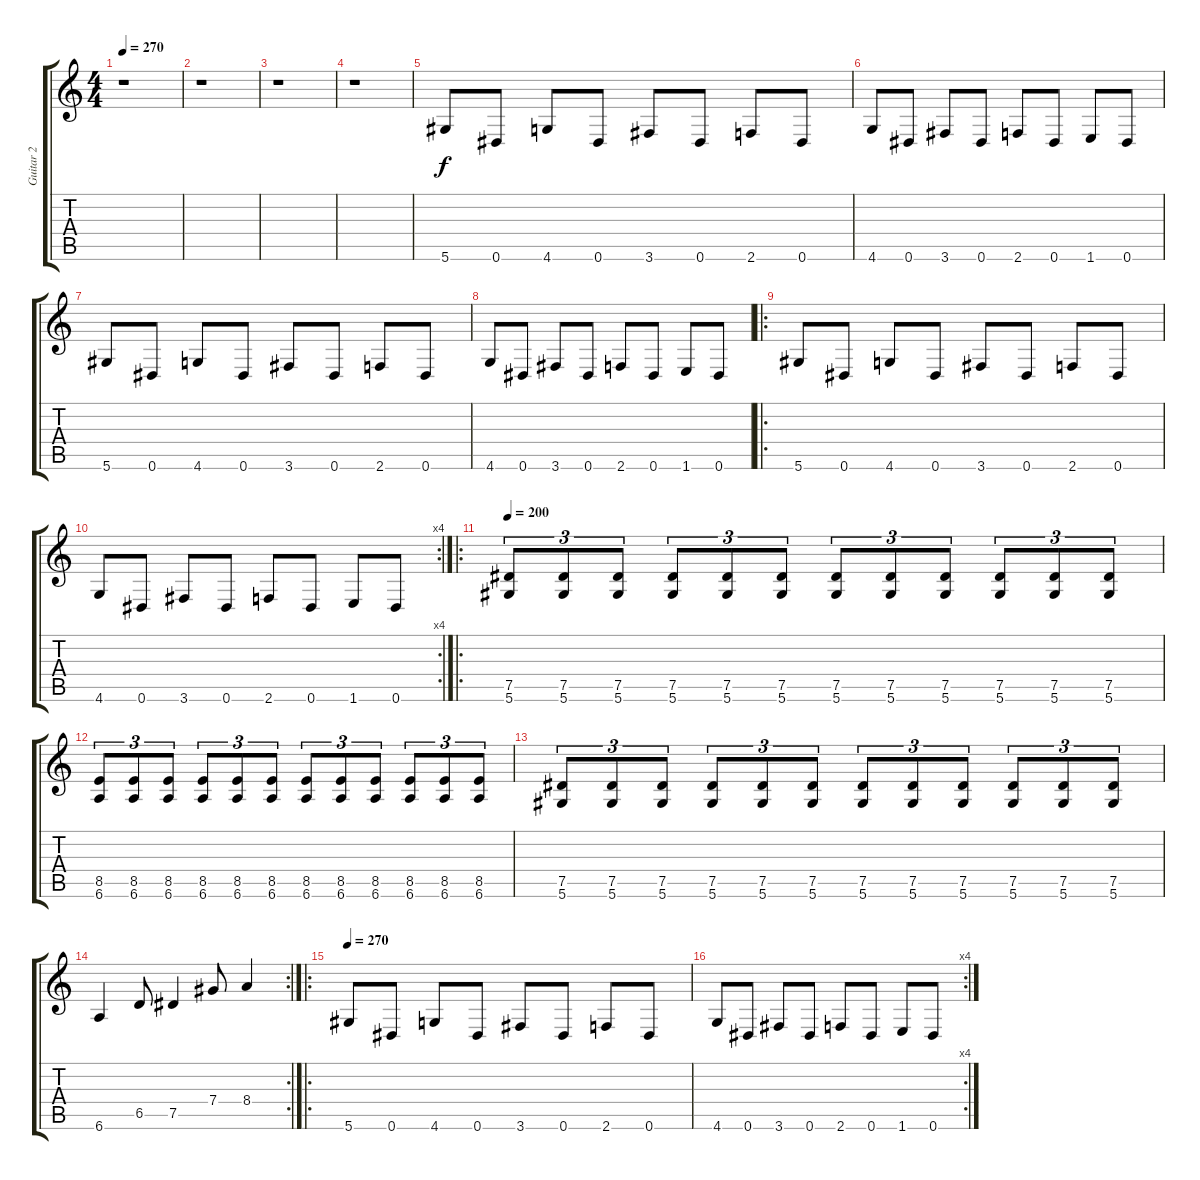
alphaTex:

\track ("Guitar 2" "Guitar 2") {instrument distortionguitar}
\staff {score tabs}
\tuning (Eb4 Bb3 Gb3 Db3 Ab2 Eb2) {hide}
\ts (4 4)
\tempo 270
\clef g2
\ks c
r.1{dy f instrument distortionguitar} |
r.1 |
r.1 |
r.1 |
5.6.8 0.6.8 4.6.8 0.6.8 3.6.8 0.6.8 2.6.8 0.6.8 |
4.6.8 0.6.8 3.6.8 0.6.8 2.6.8 0.6.8 1.6.8 0.6.8 |
5.6.8 0.6.8 4.6.8 0.6.8 3.6.8 0.6.8 2.6.8 0.6.8 |
4.6.8 0.6.8 3.6.8 0.6.8 2.6.8 0.6.8 1.6.8 0.6.8 |
\ro
5.6.8 0.6.8 4.6.8 0.6.8 3.6.8 0.6.8 2.6.8 0.6.8 |
\rc 4
4.6.8 0.6.8 3.6.8 0.6.8 2.6.8 0.6.8 1.6.8 0.6.8 |
\ro
\tempo 200
(7.5 5.6).8{tu (3 2)} (7.5 5.6).8{tu (3 2)} (7.5 5.6).8{tu (3 2)} (7.5 5.6).8{tu (3 2)} (7.5 5.6).8{tu (3 2)} (7.5 5.6).8{tu (3 2)} (7.5 5.6).8{tu (3 2)} (7.5 5.6).8{tu (3 2)} (7.5 5.6).8{tu (3 2)} (7.5 5.6).8{tu (3 2)} (7.5 5.6).8{tu (3 2)} (7.5 5.6).8{tu (3 2)} |
(8.5 6.6).8{tu (3 2)} (8.5 6.6).8{tu (3 2)} (8.5 6.6).8{tu (3 2)} (8.5 6.6).8{tu (3 2)} (8.5 6.6).8{tu (3 2)} (8.5 6.6).8{tu (3 2)} (8.5 6.6).8{tu (3 2)} (8.5 6.6).8{tu (3 2)} (8.5 6.6).8{tu (3 2)} (8.5 6.6).8{tu (3 2)} (8.5 6.6).8{tu (3 2)} (8.5 6.6).8{tu (3 2)} |
(7.5 5.6).8{tu (3 2)} (7.5 5.6).8{tu (3 2)} (7.5 5.6).8{tu (3 2)} (7.5 5.6).8{tu (3 2)} (7.5 5.6).8{tu (3 2)} (7.5 5.6).8{tu (3 2)} (7.5 5.6).8{tu (3 2)} (7.5 5.6).8{tu (3 2)} (7.5 5.6).8{tu (3 2)} (7.5 5.6).8{tu (3 2)} (7.5 5.6).8{tu (3 2)} (7.5 5.6).8{tu (3 2)} |
\rc 2
6.6.4 6.5.8 7.5.4 7.4.8 8.4.4 |
\ro
\tempo 270
5.6.8 0.6.8 4.6.8 0.6.8 3.6.8 0.6.8 2.6.8 0.6.8 |
\rc 4
4.6.8 0.6.8 3.6.8 0.6.8 2.6.8 0.6.8 1.6.8 0.6.8
